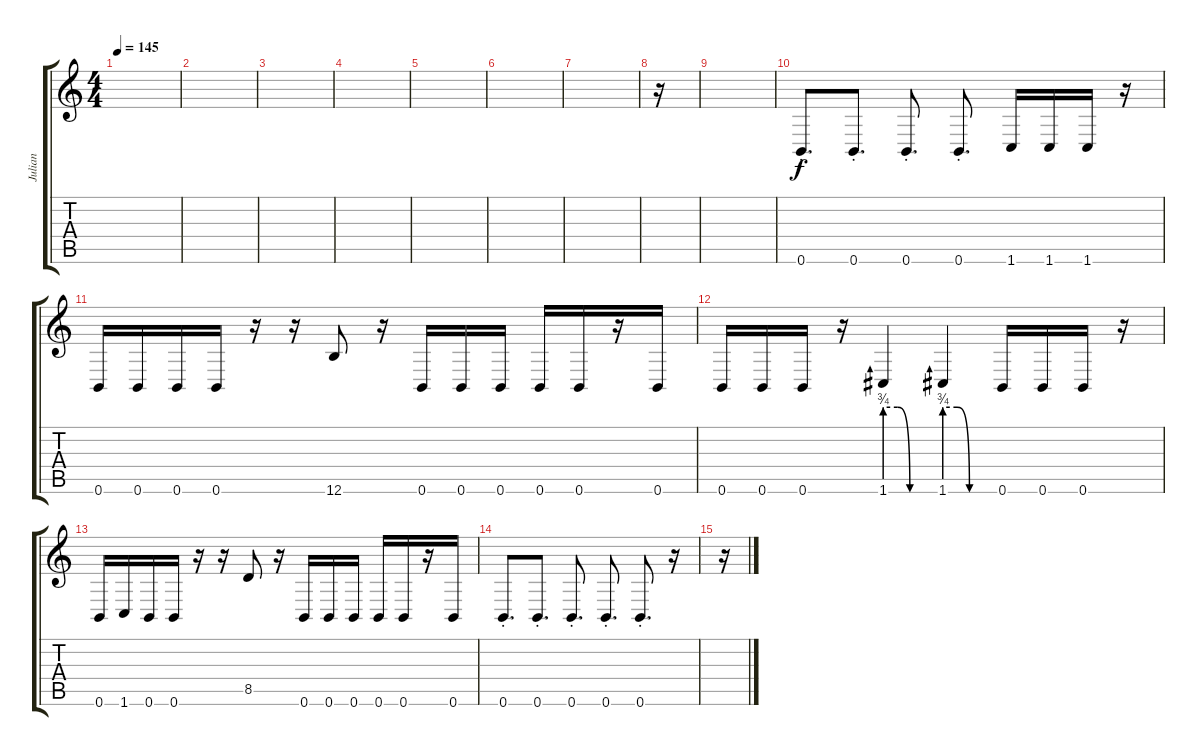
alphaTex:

\track ("Julian" "Julian") {instrument overdrivenguitar}
\staff {score tabs}
\tuning (Db4 Ab3 E3 B2 Gb2 B1) {hide}
\ts (4 4)
\tempo 145
\clef g2
\ks c
|
|
|
|
|
|
|
r.16 |
|
0.6{st}.8{d} 0.6{st}.8{d} 0.6{st}.8{d} 0.6{st}.8{d} 1.6.16 1.6.16 1.6.16 r.16 |
0.6.16 0.6.16 0.6.16 0.6.16 r.16 r.16 12.6.8 r.16 0.6.16 0.6.16 0.6.16 0.6.16 0.6.16 r.16 0.6.16 |
0.6.16 0.6.16 0.6.16 r.16 1.6{be (custom 0 3 15 3 30 0 60 0)}.4 1.6{be (custom 0 3 15 3 30 0 60 0)}.4 0.6.16 0.6.16 0.6.16 r.16 |
0.6.16 1.6.16 0.6.16 0.6.16 r.16 r.16 8.5.8 r.16 0.6.16 0.6.16 0.6.16 0.6.16 0.6.16 r.16 0.6.16 |
0.6{st}.8{d} 0.6{st}.8{d} 0.6{st}.8{d} 0.6{st}.8{d} 0.6{st}.8{d} r.16 |
r.16
